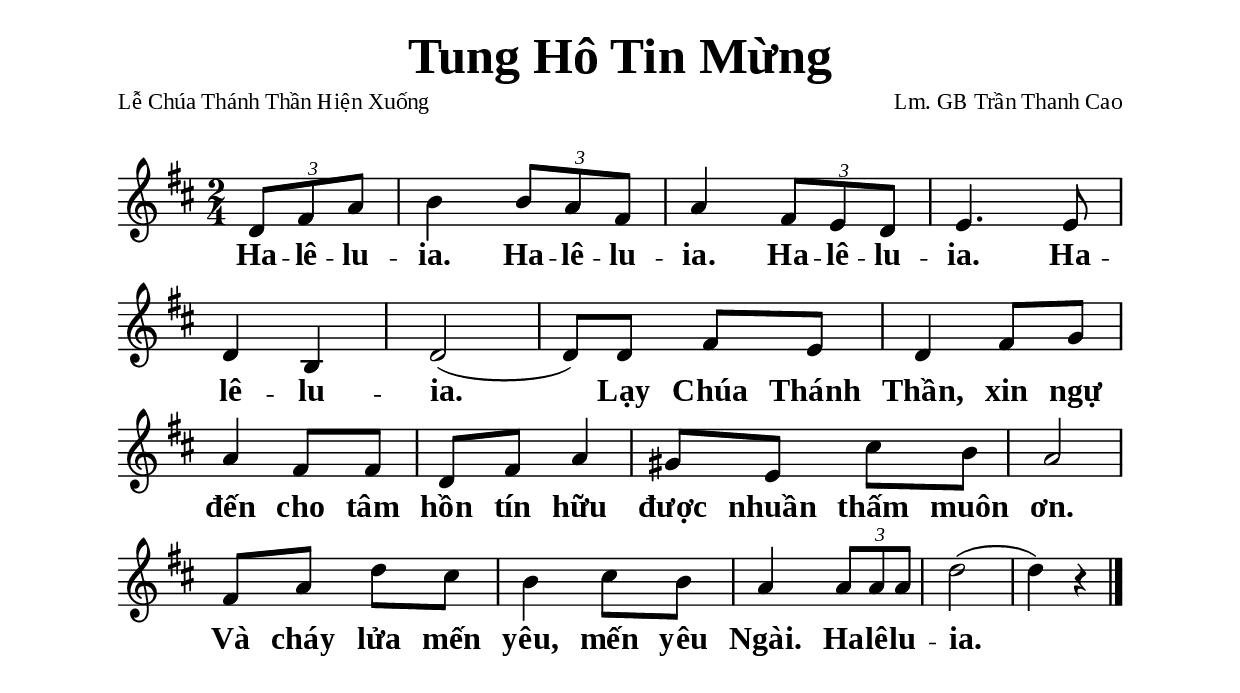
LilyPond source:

% Cài đặt chung
\version "2.20.0"
\include "english.ly"

\header {
  title = \markup { \fontsize #3 "Tung Hô Tin Mừng" }
  poet = "Lễ Chúa Thánh Thần Hiện Xuống"
  composer = "Lm. GB Trần Thanh Cao"
  arranger = " "
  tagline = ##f
}

\paper {
  #(set-paper-size "a4")
  top-margin = 10\mm
  bottom-margin = 10\mm
  left-margin = 20\mm
  right-margin = 20\mm
  indent = #0
  #(define fonts
    (make-pango-font-tree
      "Liberation Serif"
      "Liberation Serif"
      "Liberation Serif"
      (/ 20 20)))
  page-count = #1
}

% Nhạc điệp khúc
nhacDiepKhuc = \relative c' {
  \partial 4 \tuplet 3/2 { d8 fs a } |
  b4 \tuplet 3/2 { b8 a fs } |
  a4 \tuplet 3/2 { fs8 e d } |
  e4. e8 |
  d4 b |
  d2 ( |
  d8) d fs e |
  d4 fs8 g |
  a4 fs8 fs |
  d fs a4 |
  gs8 e cs' b |
  a2 |
  fs8 a d cs |
  b4 cs8 b |
  a4 \tuplet 3/2 { a8 a a } |
  d2 ( |
  d4) r \bar "|."
}

% Lời điệp khúc
loiDiepKhuc = \lyricmode {
  Ha -- lê -- lu -- ia. Ha -- lê -- lu -- ia.
  Ha -- lê -- lu -- ia. Ha -- lê -- lu -- ia.
  Lạy Chúa Thánh Thần, xin ngự đến
  cho tâm hồn tín hữu được nhuần thấm muôn ơn.
  Và cháy lửa mến yêu, mến yêu Ngài.
  Ha -- lê -- lu -- ia.
}

% Bố trí
\score {
  \new ChoirStaff <<
    \new Staff = diepKhuc \with {
        \consists "Merge_rests_engraver"
        \magnifyStaff #(magstep +1)
      }
      <<
      \new Voice = beSop {
        \key d \major \time 2/4 \stemNeutral \nhacDiepKhuc
      }
    >>
    \new Lyrics \lyricsto beSop \loiDiepKhuc
  >>
  \layout {
    \override Lyrics.LyricText.font-series = #'bold
    \override Lyrics.LyricText.font-size = #+3
    \override Lyrics.LyricSpace.minimum-distance = #2.0
    \override Score.BarNumber.break-visibility = ##(#f #f #f)
    \override Score.SpacingSpanner.uniform-stretching = ##t
  }
}
